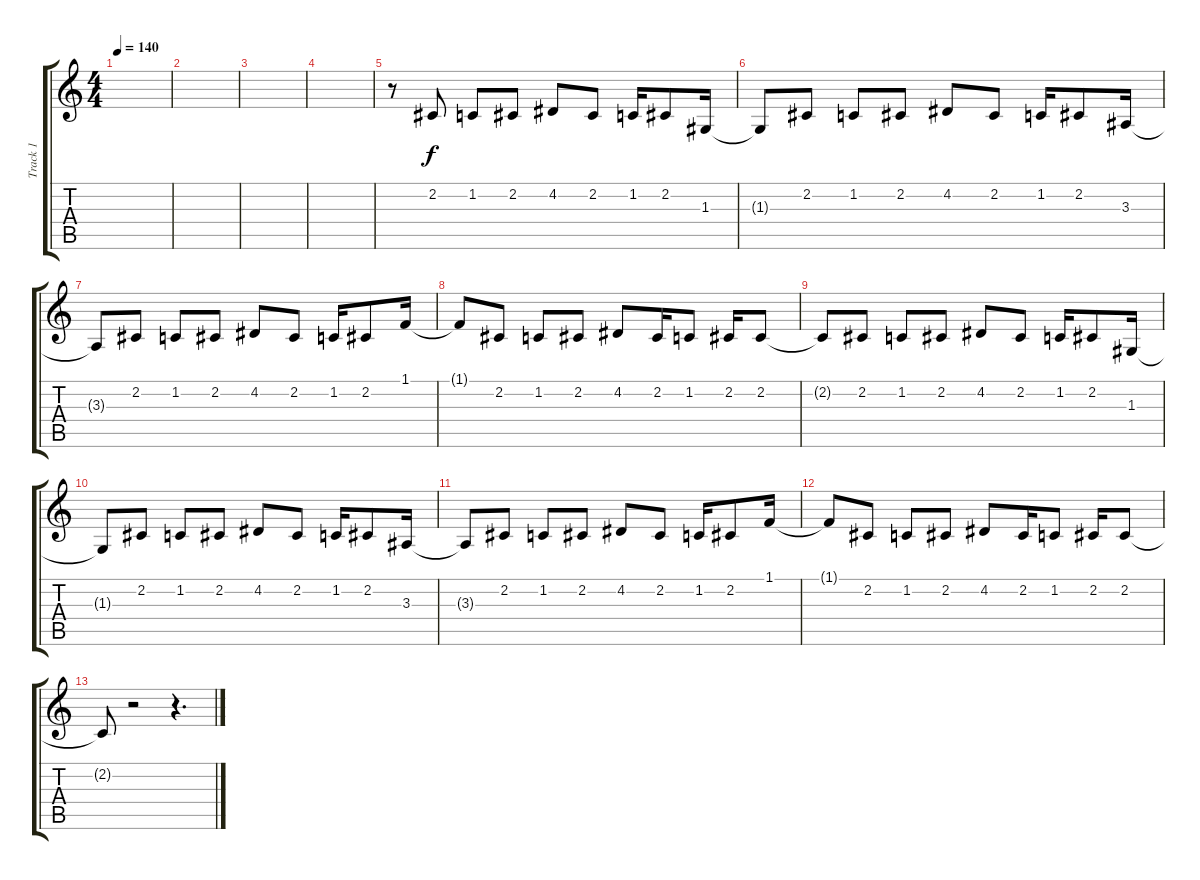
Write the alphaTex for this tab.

\track ("Track 1" "Track 1") {instrument trumpet}
\staff {score tabs}
\tuning (E4 B3 G3 D3 A2 E2) {hide}
\ts (4 4)
\tempo 140
\clef g2
\ks c
|
|
|
|
r.8 2.2.8 1.2.8 2.2.8 4.2.8 2.2.8 1.2.16 2.2.8 1.3.16 |
1.3{t}.8 2.2.8 1.2.8 2.2.8 4.2.8 2.2.8 1.2.16 2.2.8 3.3.16 |
3.3{t}.8 2.2.8 1.2.8 2.2.8 4.2.8 2.2.8 1.2.16 2.2.8 1.1.16 |
1.1{t}.8 2.2.8 1.2.8 2.2.8 4.2.8 2.2.16 1.2.8 2.2.16 2.2.8 |
2.2{t}.8 2.2.8 1.2.8 2.2.8 4.2.8 2.2.8 1.2.16 2.2.8 1.3.16 |
1.3{t}.8 2.2.8 1.2.8 2.2.8 4.2.8 2.2.8 1.2.16 2.2.8 3.3.16 |
3.3{t}.8 2.2.8 1.2.8 2.2.8 4.2.8 2.2.8 1.2.16 2.2.8 1.1.16 |
1.1{t}.8 2.2.8 1.2.8 2.2.8 4.2.8 2.2.16 1.2.8 2.2.16 2.2.8 |
2.2{t}.8 r.2 r.4{d}
